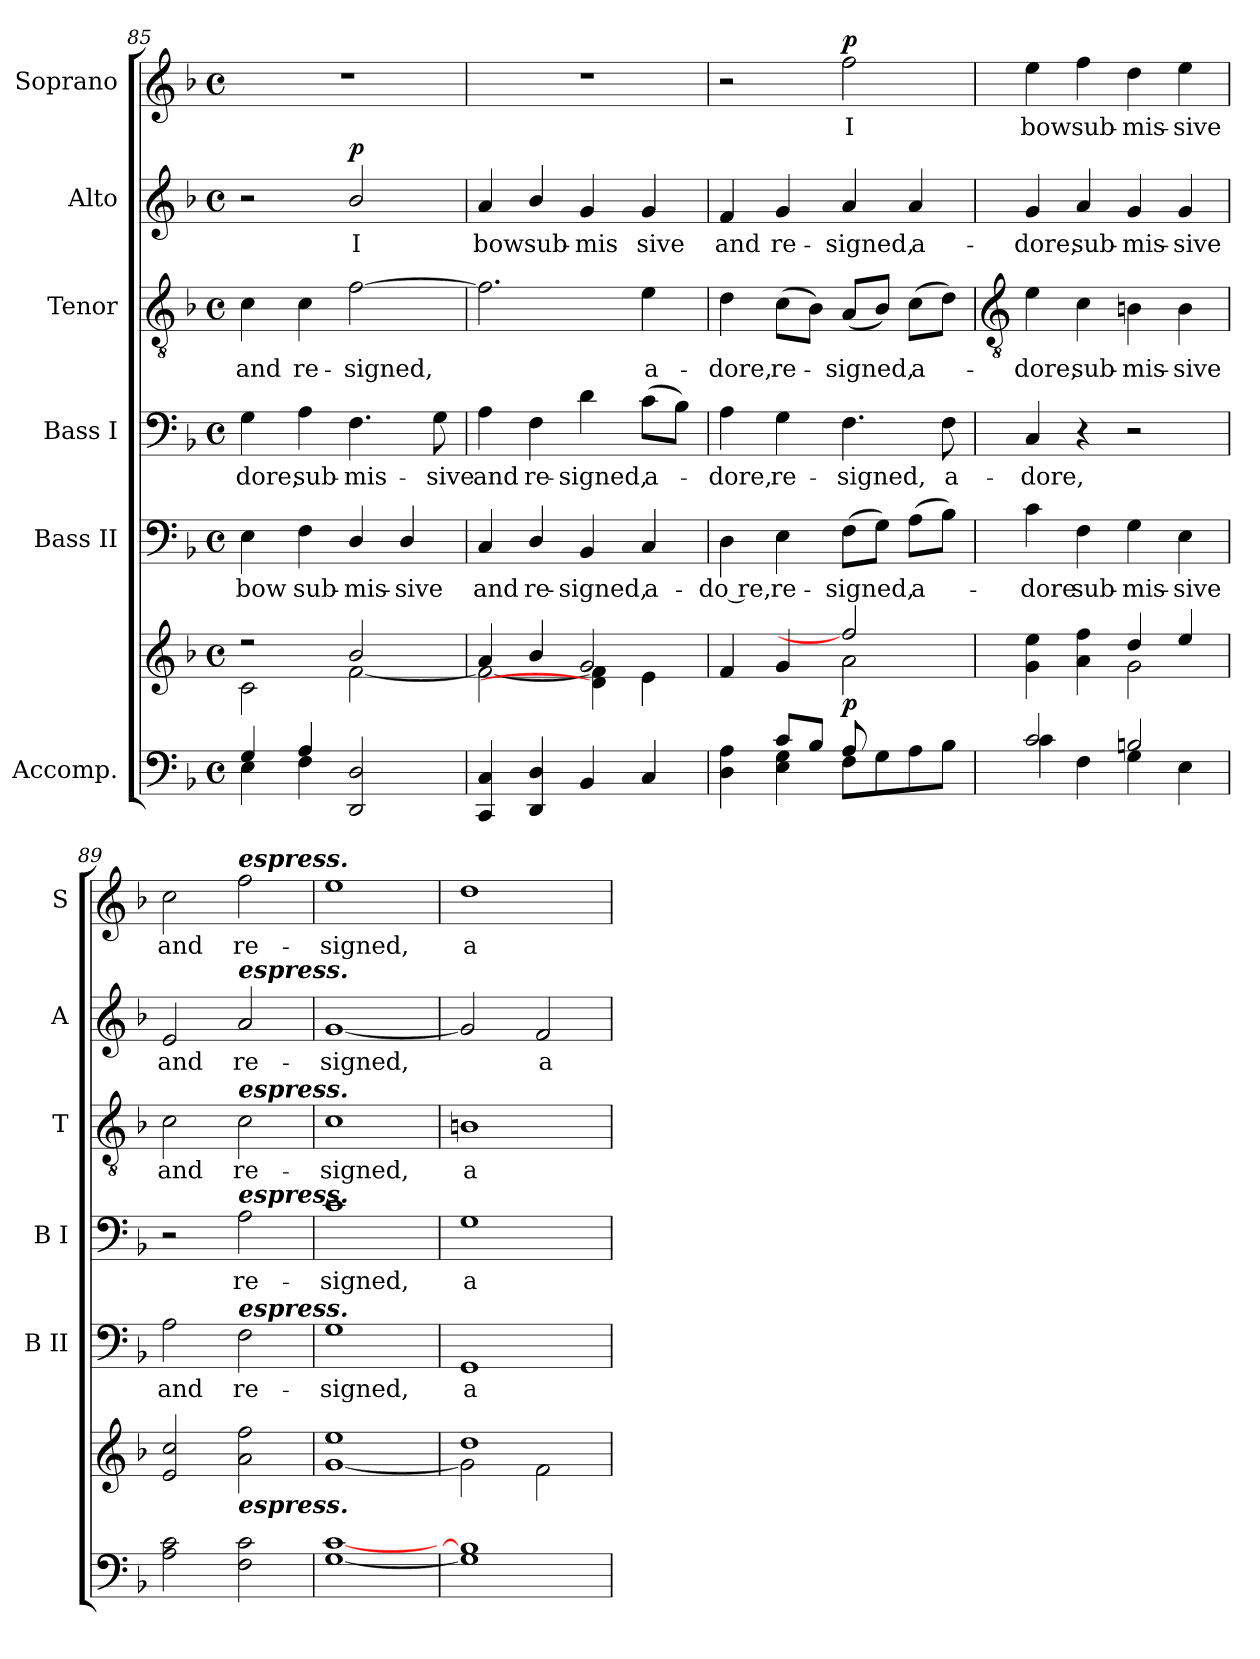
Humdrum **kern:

**kern	**kern	**dynam	**kern	**text	**kern	**text	**kern	**text	**kern	**text	**dynam	**kern	**text	**dynam
*part6	*part6	*part6	*part5	*part5	*part4	*part4	*part3	*part3	*part2	*part2	*part2	*part1	*part1	*part1
*staff7	*staff6	*staff6/7	*staff5	*staff5	*staff4	*staff4	*staff3	*staff3	*staff2	*staff2	*staff2	*staff1	*staff1	*staff1
*I"Accomp.	*	*	*I"Bass II	*	*I"Bass I	*	*I"Tenor	*	*I"Alto	*	*	*I"Soprano	*	*
*	*	*	*I'B II	*	*I'B I	*	*I'T	*	*I'A	*	*	*I'S	*	*
*clefF4	*clefG2	*	*clefF4	*	*clefF4	*	*clefGv2	*	*clefG2	*	*	*clefG2	*	*
*k[b-]	*k[b-]	*	*k[b-]	*	*k[b-]	*	*k[b-]	*	*k[b-]	*	*	*k[b-]	*	*
*F:	*F:	*	*F:	*	*F:	*	*F:	*	*F:	*	*	*F:	*	*
*M4/4	*M4/4	*	*M4/4	*	*M4/4	*	*M4/4	*	*M4/4	*	*	*M4/4	*	*
*met(c)	*met(c)	*	*met(c)	*	*met(c)	*	*met(c)	*	*met(c)	*	*	*met(c)	*	*
=85	=85	=85	=85	=85	=85	=85	=85	=85	=85	=85	=85	=85	=85	=85
*^	*^	*	*	*	*	*	*	*	*	*	*	*	*	*
!	!	!	!	!	!	!LO:LY:b	!	!LO:LY:b	!	!LO:LY:b	!	!	!	!	!	!
4G/	4E\	2r	2c\	.	4E	bow	4G	dore,	4c	and	2r	.	.	1r	.	.
!	!	!	!	!	!	!LO:LY:b	!	!LO:LY:b	!	!LO:LY:b	!	!	!	!	!	!
4A/	4F\	.	.	.	4F	sub-	4A	sub-	4c	re-	.	.	.	.	.	.
!	!	!	!	!	!	!LO:LY:b	!	!LO:LY:b	!	!LO:LY:b	!	!LO:LY:b	!LO:DY:b	!	!	!
2ryy	2DD/ 2D/	2b-/	[2f\	.	4D/	-mis-	4.F	-mis-	[2f	-signed,	2b-/	I	p	.	.	.
!	!	!	!	!	!	!LO:LY:b	!	!	!	!	!	!	!	!	!	!
.	.	.	.	.	4D/	-sive	.	.	.	.	.	.	.	.	.	.
!	!	!	!	!	!	!	!	!LO:LY:b	!	!	!	!	!	!	!	!
.	.	.	.	.	.	.	8G	-sive	.	.	.	.	.	.	.	.
=86	=86	=86	=86	=86	=86	=86	=86	=86	=86	=86	=86	=86	=86	=86	=86	=86
!	!	!	!	!	!	!LO:LY:b	!	!LO:LY:b	!	!	!	!LO:LY:b	!	!	!	!
1ryy	4CC/ 4C/	4a/	2f\_	.	4C	and	4A	and	2.f]	.	4a	bow	.	1r	.	.
!	!	!	!	!	!	!LO:LY:b	!	!LO:LY:b	!	!	!	!LO:LY:b	!	!	!	!
.	4DD/ 4D/	4b-/	.	.	4D/	re-	4F	re-	.	.	4b-/	sub-	.	.	.	.
!	!	!	!	!	!	!LO:LY:b	!	!LO:LY:b	!	!	!	!LO:LY:b	!	!	!	!
.	4BB-/	2g/	4d\] 4f\]	.	4BB-	-signed,	4d	-signed,	.	.	4g	-mis	.	.	.	.
!	!	!	!	!	!	!LO:LY:b	!	!LO:LY:b	!	!LO:LY:b	!	!LO:LY:b	!	!	!	!
.	4C/	.	4e\	.	4C	a-	(>8cL	a-	4e	a-	4g	-sive	.	.	.	.
.	.	.	.	.	.	.	8B-J)	.	.	.	.	.	.	.	.	.
=87	=87	=87	=87	=87	=87	=87	=87	=87	=87	=87	=87	=87	=87	=87	=87	=87
!	!	!	!	!	!	!LO:LY:b	!	!LO:LY:b	!	!LO:LY:b	!	!LO:LY:b	!	!	!	!
4ryy	4D\ 4A\	4f/	2ryy	.	4D\	-do re,	4A	dore,	4d	-dore,	4f	and	.	2r	.	.
!	!	!	!	!	!	!LO:LY:b	!	!LO:LY:b	!	!LO:LY:b	!	!LO:LY:b	!	!	!	!
8c/L	4E\ 4G\	4g/	.	.	4E	re-	4G	re-	(>8cL	re-	4g	re-	.	.	.	.
8B-/J	.	.	.	.	.	.	.	.	8B-J)	.	.	.	.	.	.	.
!	!	!	!	!LO:DY:a=2	!	!LO:LY:b	!	!LO:LY:b	!	!LO:LY:b	!	!LO:LY:b	!	!	!LO:LY:b	!LO:DY:b
8A/	8F\L	2ff/]	2a\	p	(>8FL	-signed,	4.F	-signed,	(<8AL	signed,	4a	-signed,	.	2ff	I	p
4.ryy	8G\	.	.	.	8GJ)	.	.	.	8B-J)	.	.	.	.	.	.	.
!	!	!	!	!	!	!LO:LY:b	!	!	!	!LO:LY:b	!	!LO:LY:b	!	!	!	!
.	8A\	.	.	.	(>8AL	a-	.	.	(>8cL	a-	4a	a-	.	.	.	.
!	!	!	!	!	!	!	!	!LO:LY:b	!	!	!	!	!	!	!	!
.	8B-\J	.	.	.	8B-J)	.	8F	a-	8dJ)	.	.	.	.	.	.	.
!!LO:LB:g=z
=88	=88	=88	=88	=88	=88	=88	=88	=88	=88	=88	=88	=88	=88	=88	=88	=88
*	*	*	*	*	*	*	*	*	*clefGv2	*	*	*	*	*	*	*
!	!	!	!	!	!	!LO:LY:b	!	!LO:LY:b	!	!LO:LY:b	!	!LO:LY:b	!	!	!LO:LY:b	!
2c/	4c\	4g\ 4ee\	2ryy	.	4c	dore	4C	-dore,	4e	dore,	4g	-dore,	.	4ee	bow	.
!	!	!	!	!	!	!LO:LY:b	!	!	!	!LO:LY:b	!	!LO:LY:b	!	!	!LO:LY:b	!
.	4F\	4a\ 4ff\	.	.	4F	sub-	4r	.	4c	sub-	4a	sub-	.	4ff	sub-	.
!	!	!	!	!	!	!LO:LY:b	!	!	!	!LO:LY:b	!	!LO:LY:b	!	!	!LO:LY:b	!
2Bn/	4G\	4dd/	2g\	.	4G	-mis-	2r	.	4Bn\	-mis-	4g	-mis-	.	4dd	-mis-	.
!	!	!	!	!	!	!LO:LY:b	!	!	!	!LO:LY:b	!	!LO:LY:b	!	!	!LO:LY:b	!
.	4E\	4ee/	.	.	4E	-sive	.	.	4B\	-sive	4g	-sive	.	4ee	-sive	.
=89	=89	=89	=89	=89	=89	=89	=89	=89	=89	=89	=89	=89	=89	=89	=89	=89
!	!	!	!	!	!	!LO:LY:b	!	!	!	!LO:LY:b	!	!LO:LY:b	!	!	!LO:LY:b	!
1ryy	2A\ 2c\	2e/ 2cc/	2ryy	.	2A	and	2r	.	2c	and	2e	and	.	2cc	and	.
!	!	!	!	!	!	!	!	!	!	!	!	!	!	!LO:TX:a:Bi:t=espress.	!	!
!	!	!	!	!	!	!	!	!	!	!	!LO:TX:a:Bi:t=espress.	!	!	!	!	!
!	!	!	!	!	!	!	!	!	!LO:TX:a:Bi:t=espress.	!	!	!	!	!	!	!
!	!	!	!	!	!	!	!LO:TX:a:Bi:t=espress.	!	!	!	!	!	!	!	!	!
!	!	!	!	!	!LO:TX:a:Bi:t=espress.	!	!	!	!	!	!	!	!	!	!	!
!	!LO:TX:a:Bi:t=espress.	!	!	!	!	!	!	!	!	!	!	!	!	!	!	!
!	!	!	!	!	!	!LO:LY:b	!	!LO:LY:b	!	!LO:LY:b	!	!LO:LY:b	!	!	!LO:LY:b	!
.	2F\ 2c\	2a\ 2ff\	2ryy	.	2F	re-	2A	re-	2c	re-	2a	re-	.	2ff	re-	.
=90	=90	=90	=90	=90	=90	=90	=90	=90	=90	=90	=90	=90	=90	=90	=90	=90
!	!	!	!	!	!	!LO:LY:b	!	!LO:LY:b	!	!LO:LY:b	!	!LO:LY:b	!	!	!LO:LY:b	!
1ryy	[1G\ [1c\	1ee/	[1g\	.	1G	-signed,	1c	-signed,	1c	-signed,	[1g	-signed,	.	1ee	-signed,	.
=91	=91	=91	=91	=91	=91	=91	=91	=91	=91	=91	=91	=91	=91	=91	=91	=91
!	!	!	!	!	!	!LO:LY:b	!	!LO:LY:b	!	!LO:LY:b	!	!	!	!	!LO:LY:b	!
1ryy	1G\] 1B\]	1dd/	2g\]	.	1GG	a-	1G	a-	1Bn	a-	2g]	.	.	1dd	a-	.
!	!	!	!	!	!	!	!	!	!	!	!	!LO:LY:b	!	!	!	!
.	.	.	2f\	.	.	.	.	.	.	.	2f	a-	.	.	.	.
*v	*v	*	*	*	*	*	*	*	*	*	*	*	*	*	*	*
*	*v	*v	*	*	*	*	*	*	*	*	*	*	*	*	*
=	=	=	=	=	=	=	=	=	=	=	=	=	=	=
*-	*-	*-	*-	*-	*-	*-	*-	*-	*-	*-	*-	*-	*-	*-
